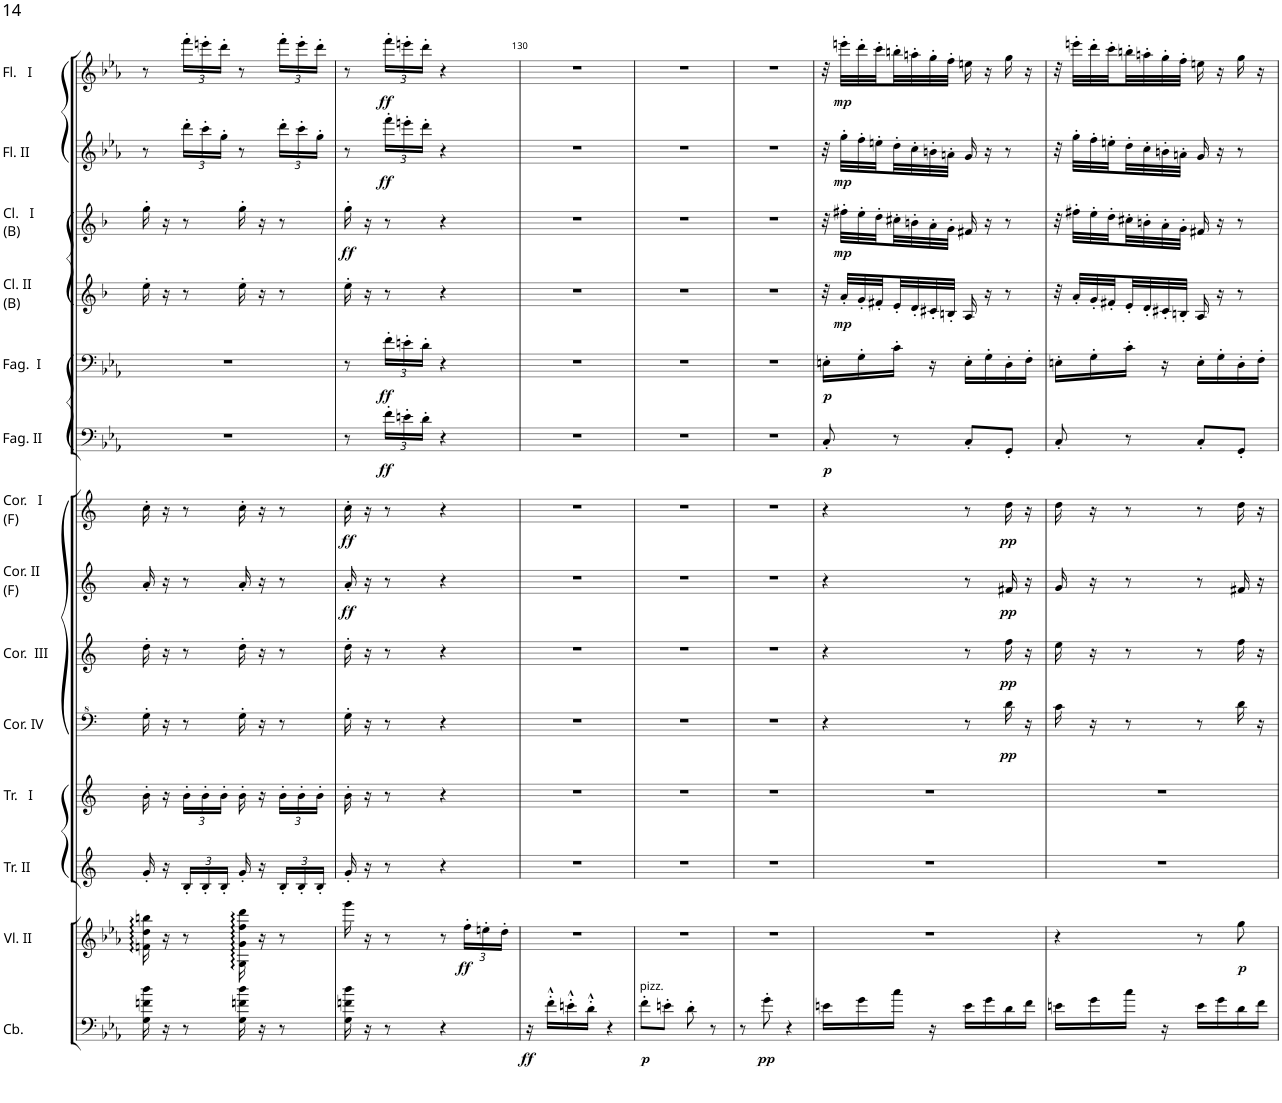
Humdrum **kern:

**kern	**dynam	**kern	**dynam	**kern	**kern	**kern	**dynam	**kern	**dynam	**kern	**dynam	**kern	**dynam	**kern	**dynam	**kern	**dynam	**kern	**dynam	**kern	**dynam	**kern	**dynam	**kern	**dynam
*part14	*part14	*part13	*part13	*part12	*part11	*part10	*part10	*part9	*part9	*part8	*part8	*part7	*part7	*part6	*part6	*part5	*part5	*part4	*part4	*part3	*part3	*part2	*part2	*part1	*part1
*staff14	*staff14	*staff13	*staff13	*staff12	*staff11	*staff10	*staff10	*staff9	*staff9	*staff8	*staff8	*staff7	*staff7	*staff6	*staff6	*staff5	*staff5	*staff4	*staff4	*staff3	*staff3	*staff2	*staff2	*staff1	*staff1
*I"Contrabassi	*	*I"Violini II	*	*I"Tromba II in Bb	*I"Tromba I in Bb	*I"Corno IV in C	*	*I"Corno III in C	*	*I"Corno II in F	*	*I"Corno I in F	*	*I"Fagotto II	*	*I"Fagotto I	*	*I"Clarinetto II in B	*	*I"Clarinetto I in B	*	*I"Flauto II	*	*I"Flauto I	*
*I'Cb.	*	*I'Vl. II	*	*I'Tr. II	*I'Tr.   I	*I'Cor. IV	*	*I'Cor.  III	*	*I'Cor. II (F)	*	*I'Cor.   I (F)	*	*I'Fag. II	*	*I'Fag.  I	*	*I'Cl. II (B)	*	*I'Cl.   I (B)	*	*I'Fl. II	*	*I'Fl.   I	*
!!LO:PB:g=z
*clefF4	*	*clefG2	*	*clefG2	*clefG2	*clefF^4	*	*clefG2	*	*clefG2	*	*clefG2	*	*clefF4	*	*clefF4	*	*clefG2	*	*clefG2	*	*clefG2	*	*clefG2	*
*Trd7c12	*	*	*	*	*Trd7c12	*Trd7c12	*	*Trd7c12	*	*Trd4c7	*	*Trd4c7	*	*	*	*	*	*Trd1c2	*	*Trd1c2	*	*	*	*	*
*k[b-e-a-]	*	*k[b-e-a-]	*	*k[]	*k[]	*k[]	*	*k[]	*	*k[]	*	*k[]	*	*k[b-e-a-]	*	*k[b-e-a-]	*	*k[b-]	*	*k[b-]	*	*k[b-e-a-]	*	*k[b-e-a-]	*
*M2/4	*	*M2/4	*	*M2/4	*M2/4	*M2/4	*	*M2/4	*	*M2/4	*	*M2/4	*	*M2/4	*	*M2/4	*	*M2/4	*	*M2/4	*	*M2/4	*	*M2/4	*
=128	=128	=128	=128	=128	=128	=128	=128	=128	=128	=128	=128	=128	=128	=128	=128	=128	=128	=128	=128	=128	=128	=128	=128	=128	=128
16G\ 16fn\ 16dd\	.	16fn\ 16dd\ 16bbn\	.	16g'/	16b'\	16g'\	.	16dd'\	.	16a'/	.	16cc'\	.	2r	.	2r	.	16ee'\	.	16gg'\	.	8r	.	8r	.
16r	.	16r	.	16r	16r	16r	.	16r	.	16r	.	16r	.	.	.	.	.	16r	.	16r	.	.	.	.	.
*	*	*	*	*Xbrackettup	*Xbrackettup	*	*	*	*	*	*	*	*	*	*	*	*	*	*	*	*	*Xbrackettup	*	*Xbrackettup	*
8r	.	8r	.	24B'/LL	24b'\LL	8r	.	8r	.	8r	.	8r	.	.	.	.	.	8r	.	8r	.	24ddd'\LL	.	24fff'\LL	.
.	.	.	.	24B'/	24b'\	.	.	.	.	.	.	.	.	.	.	.	.	.	.	.	.	24ccc'\	.	24eeen'\	.
.	.	.	.	24B'/JJ	24b'\JJ	.	.	.	.	.	.	.	.	.	.	.	.	.	.	.	.	24gg'\JJ	.	24ddd'\JJ	.
16G\ 16fn\ 16dd\	.	16G\ 16g\ 16ff\ 16ddd\	.	16g'/	16b'\	16g'\	.	16dd'\	.	16a'/	.	16cc'\	.	.	.	.	.	16ee'\	.	16gg'\	.	8r	.	8r	.
16r	.	16r	.	16r	16r	16r	.	16r	.	16r	.	16r	.	.	.	.	.	16r	.	16r	.	.	.	.	.
8r	.	8r	.	24B'/LL	24b'\LL	8r	.	8r	.	8r	.	8r	.	.	.	.	.	8r	.	8r	.	24ddd'\LL	.	24fff'\LL	.
.	.	.	.	24B'/	24b'\	.	.	.	.	.	.	.	.	.	.	.	.	.	.	.	.	24ccc'\	.	24eee'\	.
.	.	.	.	24B'/JJ	24b'\JJ	.	.	.	.	.	.	.	.	.	.	.	.	.	.	.	.	24gg'\JJ	.	24ddd'\JJ	.
=129	=129	=129	=129	=129	=129	=129	=129	=129	=129	=129	=129	=129	=129	=129	=129	=129	=129	=129	=129	=129	=129	=129	=129	=129	=129
!	!	!	!	!	!	!	!	!	!	!	!LO:DY:b	!	!LO:DY:b	!	!	!	!	!	!	!	!LO:DY:b	!	!	!	!
16G\ 16fn\ 16dd\	.	16ggg\	.	16g'/	16b'\	16g'\	.	16dd'\	.	16a'/	ff	16cc'\	ff	8r	.	8r	.	16ee'\	.	16gg'\	ff	8r	.	8r	.
16r	.	16r	.	16r	16r	16r	.	16r	.	16r	.	16r	.	.	.	.	.	16r	.	16r	.	.	.	.	.
*	*	*	*	*	*	*	*	*	*	*	*	*	*	*Xbrackettup	*	*Xbrackettup	*	*	*	*	*	*	*	*	*
!	!	!	!	!	!	!	!	!	!	!	!	!	!	!	!LO:DY:b	!	!LO:DY:b	!	!	!	!	!	!LO:DY:b	!	!LO:DY:b
8r	.	8r	.	8r	8r	8r	.	8r	.	8r	.	8r	.	24f'\LL	ff	24f'\LL	ff	8r	.	8r	.	24fff'\LL	ff	24fff'\LL	ff
.	.	.	.	.	.	.	.	.	.	.	.	.	.	24en'\	.	24en'\	.	.	.	.	.	24eeen'\	.	24eeen'\	.
.	.	.	.	.	.	.	.	.	.	.	.	.	.	24d'\JJ	.	24d'\JJ	.	.	.	.	.	24ddd'\JJ	.	24ddd'\JJ	.
4r	.	8r	.	4r	4r	4r	.	4r	.	4r	.	4r	.	4r	.	4r	.	4r	.	4r	.	4r	.	4r	.
*	*	*Xbrackettup	*	*	*	*	*	*	*	*	*	*	*	*	*	*	*	*	*	*	*	*	*	*	*
!	!	!	!LO:DY:b	!	!	!	!	!	!	!	!	!	!	!	!	!	!	!	!	!	!	!	!	!	!
.	.	24ff'\LL	ff	.	.	.	.	.	.	.	.	.	.	.	.	.	.	.	.	.	.	.	.	.	.
.	.	24een'\	.	.	.	.	.	.	.	.	.	.	.	.	.	.	.	.	.	.	.	.	.	.	.
.	.	24dd'\JJ	.	.	.	.	.	.	.	.	.	.	.	.	.	.	.	.	.	.	.	.	.	.	.
=130	=130	=130	=130	=130	=130	=130	=130	=130	=130	=130	=130	=130	=130	=130	=130	=130	=130	=130	=130	=130	=130	=130	=130	=130	=130
!	!LO:DY:b	!	!	!	!	!	!	!	!	!	!	!	!	!	!	!	!	!	!	!	!	!	!	!	!
16r	ff	2r	.	2r	2r	2r	.	2r	.	2r	.	2r	.	2r	.	2r	.	2r	.	2r	.	2r	.	2r	.
16f'^^\LL	.	.	.	.	.	.	.	.	.	.	.	.	.	.	.	.	.	.	.	.	.	.	.	.	.
16en'^^\	.	.	.	.	.	.	.	.	.	.	.	.	.	.	.	.	.	.	.	.	.	.	.	.	.
16d'^^\JJ	.	.	.	.	.	.	.	.	.	.	.	.	.	.	.	.	.	.	.	.	.	.	.	.	.
4r	.	.	.	.	.	.	.	.	.	.	.	.	.	.	.	.	.	.	.	.	.	.	.	.	.
=131	=131	=131	=131	=131	=131	=131	=131	=131	=131	=131	=131	=131	=131	=131	=131	=131	=131	=131	=131	=131	=131	=131	=131	=131	=131
!LO:TX:a:t=pizz.	!	!	!	!	!	!	!	!	!	!	!	!	!	!	!	!	!	!	!	!	!	!	!	!	!
!	!LO:DY:b	!	!	!	!	!	!	!	!	!	!	!	!	!	!	!	!	!	!	!	!	!	!	!	!
8f'\L	p	2r	.	2r	2r	2r	.	2r	.	2r	.	2r	.	2r	.	2r	.	2r	.	2r	.	2r	.	2r	.
8en'\J	.	.	.	.	.	.	.	.	.	.	.	.	.	.	.	.	.	.	.	.	.	.	.	.	.
8d'\	.	.	.	.	.	.	.	.	.	.	.	.	.	.	.	.	.	.	.	.	.	.	.	.	.
8r	.	.	.	.	.	.	.	.	.	.	.	.	.	.	.	.	.	.	.	.	.	.	.	.	.
=132	=132	=132	=132	=132	=132	=132	=132	=132	=132	=132	=132	=132	=132	=132	=132	=132	=132	=132	=132	=132	=132	=132	=132	=132	=132
8r	.	2r	.	2r	2r	2r	.	2r	.	2r	.	2r	.	2r	.	2r	.	2r	.	2r	.	2r	.	2r	.
!	!LO:DY:b	!	!	!	!	!	!	!	!	!	!	!	!	!	!	!	!	!	!	!	!	!	!	!	!
8g'\	pp	.	.	.	.	.	.	.	.	.	.	.	.	.	.	.	.	.	.	.	.	.	.	.	.
4r	.	.	.	.	.	.	.	.	.	.	.	.	.	.	.	.	.	.	.	.	.	.	.	.	.
=133	=133	=133	=133	=133	=133	=133	=133	=133	=133	=133	=133	=133	=133	=133	=133	=133	=133	=133	=133	=133	=133	=133	=133	=133	=133
!	!	!	!	!	!	!	!	!	!	!	!	!	!	!	!LO:DY:b	!	!LO:DY:b	!	!	!	!	!	!	!	!
16en\LL	.	2r	.	2r	2r	4r	.	4r	.	4r	.	4r	.	8C'/	p	16En'\LL	p	32r	.	32r	.	32r	.	32r	.
!	!	!	!	!	!	!	!	!	!	!	!	!	!	!	!	!	!	!	!LO:DY:b	!	!LO:DY:b	!	!LO:DY:b	!	!LO:DY:b
.	.	.	.	.	.	.	.	.	.	.	.	.	.	.	.	.	.	32a'/LLL	mp	32ff#X'\LLL	mp	32gg'\LLL	mp	32eeen'\LLL	mp
16g\	.	.	.	.	.	.	.	.	.	.	.	.	.	.	.	16G'\	.	32g'/	.	32ee'\	.	32ff'\	.	32ddd'\	.
.	.	.	.	.	.	.	.	.	.	.	.	.	.	.	.	.	.	32f#X'/	.	32dd'\	.	32een'\	.	32ccc'\	.
16cc\JJ	.	.	.	.	.	.	.	.	.	.	.	.	.	8r	.	16c'\JJ	.	32e'/	.	32cc#X'\	.	32dd'\	.	32bbn'\	.
.	.	.	.	.	.	.	.	.	.	.	.	.	.	.	.	.	.	32d'/	.	32bn'\	.	32cc'\	.	32aan'\	.
16r	.	.	.	.	.	.	.	.	.	.	.	.	.	.	.	16r	.	32c#X'/	.	32a'\	.	32bn'\	.	32gg'\	.
.	.	.	.	.	.	.	.	.	.	.	.	.	.	.	.	.	.	32Bn'/JJJ	.	32g'\JJJ	.	32an'\JJJ	.	32ff'\JJJ	.
16e\LL	.	.	.	.	.	8r	.	8r	.	8r	.	8r	.	8C'/L	.	16E'\LL	.	16A/	.	16f#X/	.	16g/	.	16een\	.
16g\	.	.	.	.	.	.	.	.	.	.	.	.	.	.	.	16G'\	.	16r	.	16r	.	16r	.	16r	.
!	!	!	!	!	!	!	!LO:DY:b	!	!LO:DY:b	!	!LO:DY:b	!	!LO:DY:b	!	!	!	!	!	!	!	!	!	!	!	!
16d\	.	.	.	.	.	16dd\	pp	16ff\	pp	16f#X/	pp	16dd\	pp	8GG'/J	.	16D'\	.	8r	.	8r	.	8r	.	16gg\	.
16f\JJ	.	.	.	.	.	16r	.	16r	.	16r	.	16r	.	.	.	16F'\JJ	.	.	.	.	.	.	.	16r	.
=134	=134	=134	=134	=134	=134	=134	=134	=134	=134	=134	=134	=134	=134	=134	=134	=134	=134	=134	=134	=134	=134	=134	=134	=134	=134
16en\LL	.	4r	.	2r	2r	16cc\	.	16ee\	.	16g/	.	16dd\	.	8C'/	.	16En'\LL	.	32r	.	32r	.	32r	.	32r	.
.	.	.	.	.	.	.	.	.	.	.	.	.	.	.	.	.	.	32a'/LLL	.	32ff#X'\LLL	.	32gg'\LLL	.	32eeen'\LLL	.
16g\	.	.	.	.	.	16r	.	16r	.	16r	.	16r	.	.	.	16G'\	.	32g'/	.	32ee'\	.	32ff'\	.	32ddd'\	.
.	.	.	.	.	.	.	.	.	.	.	.	.	.	.	.	.	.	32f#X'/	.	32dd'\	.	32een'\	.	32ccc'\	.
16cc\JJ	.	.	.	.	.	8r	.	8r	.	8r	.	8r	.	8r	.	16c'\JJ	.	32e'/	.	32cc#X'\	.	32dd'\	.	32bbn'\	.
.	.	.	.	.	.	.	.	.	.	.	.	.	.	.	.	.	.	32d'/	.	32bn'\	.	32cc'\	.	32aan'\	.
16r	.	.	.	.	.	.	.	.	.	.	.	.	.	.	.	16r	.	32c#X'/	.	32a'\	.	32bn'\	.	32gg'\	.
.	.	.	.	.	.	.	.	.	.	.	.	.	.	.	.	.	.	32Bn'/JJJ	.	32g'\JJJ	.	32an'\JJJ	.	32ff'\JJJ	.
16e\LL	.	8r	.	.	.	8r	.	8r	.	8r	.	8r	.	8C'/L	.	16E'\LL	.	16A/	.	16f#X/	.	16g/	.	16een\	.
16g\	.	.	.	.	.	.	.	.	.	.	.	.	.	.	.	16G'\	.	16r	.	16r	.	16r	.	16r	.
!	!	!	!LO:DY:b	!	!	!	!	!	!	!	!	!	!	!	!	!	!	!	!	!	!	!	!	!	!
16d\	.	8gg\	p	.	.	16dd\	.	16ff\	.	16f#X/	.	16dd\	.	8GG'/J	.	16D'\	.	8r	.	8r	.	8r	.	16gg\	.
16f\JJ	.	.	.	.	.	16r	.	16r	.	16r	.	16r	.	.	.	16F'\JJ	.	.	.	.	.	.	.	16r	.
=	=	=	=	=	=	=	=	=	=	=	=	=	=	=	=	=	=	=	=	=	=	=	=	=	=
*-	*-	*-	*-	*-	*-	*-	*-	*-	*-	*-	*-	*-	*-	*-	*-	*-	*-	*-	*-	*-	*-	*-	*-	*-	*-
